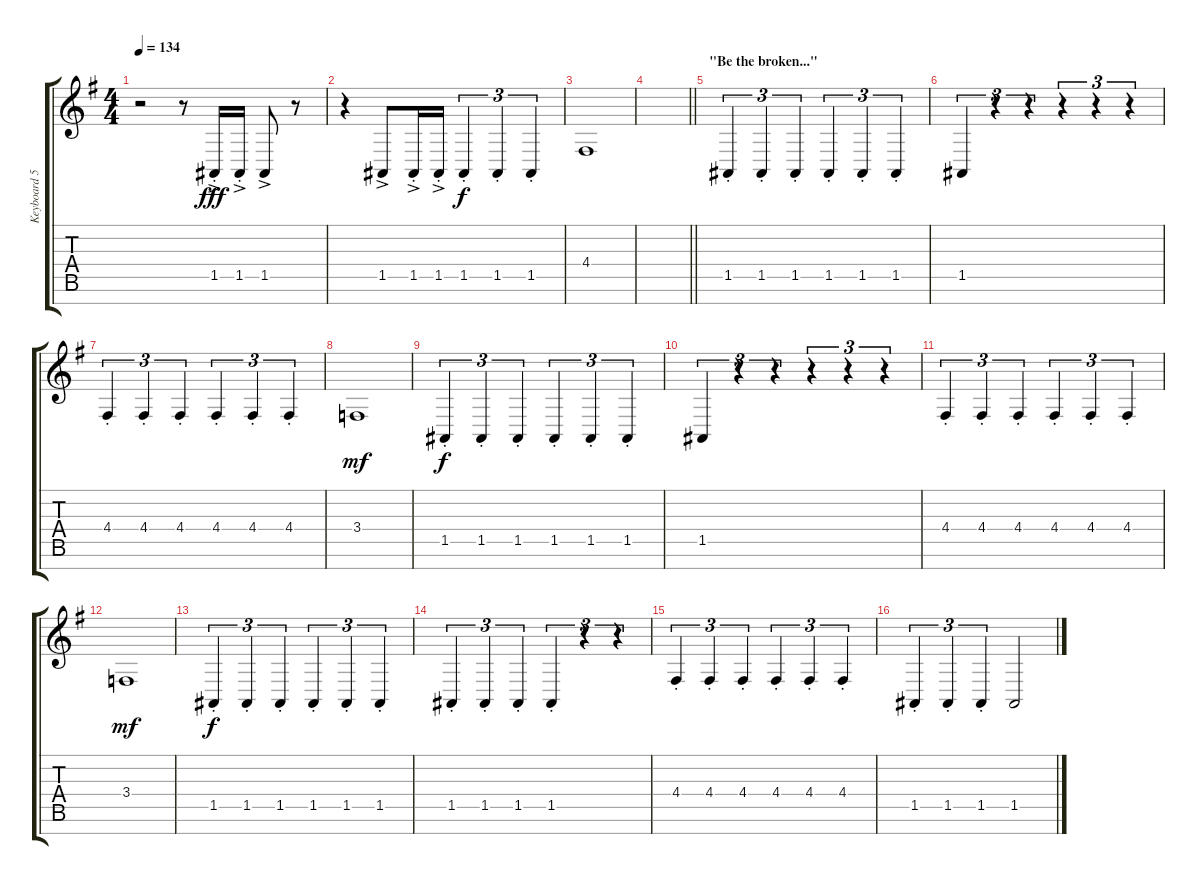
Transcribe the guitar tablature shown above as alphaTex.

\track ("Keyboard 5 - Brat/Shagrath" "Keyboard 5") {instrument trombone}
\staff {score tabs}
\tuning (E4 B3 G3 D3 A2 E2 B1) {hide}
\ts (4 4)
\tempo 134
\clef g2
\ks g
r.2{dy f volume 13} r.8 1.5{ac st}.16{dy fff} 1.5{ac st}.16 1.5{ac}.8 r.8 |
r.4 1.5{ac}.8 1.5{ac st}.16 1.5{ac st}.16 1.5{st}.4{tu (3 2) dy f} 1.5{st}.4{tu (3 2)} 1.5{st}.4{tu (3 2)} |
4.4.1{volume 0} |
\barLineRight lightlight
|
\section ("" "\"Be the broken...\"")
1.5{st}.4{tu (3 2) volume 13} 1.5{st}.4{tu (3 2)} 1.5{st}.4{tu (3 2)} 1.5{st}.4{tu (3 2)} 1.5{st}.4{tu (3 2)} 1.5{st}.4{tu (3 2)} |
1.5.4{tu (3 2)} r.4{tu (3 2)} r.4{tu (3 2)} r.4{tu (3 2)} r.4{tu (3 2)} r.4{tu (3 2)} |
4.4{st}.4{tu (3 2)} 4.4{st}.4{tu (3 2)} 4.4{st}.4{tu (3 2)} 4.4{st}.4{tu (3 2)} 4.4{st}.4{tu (3 2)} 4.4{st}.4{tu (3 2)} |
3.4.1{dy mf} |
1.5{st}.4{tu (3 2) dy f} 1.5{st}.4{tu (3 2)} 1.5{st}.4{tu (3 2)} 1.5{st}.4{tu (3 2)} 1.5{st}.4{tu (3 2)} 1.5{st}.4{tu (3 2)} |
1.5.4{tu (3 2)} r.4{tu (3 2)} r.4{tu (3 2)} r.4{tu (3 2)} r.4{tu (3 2)} r.4{tu (3 2)} |
4.4{st}.4{tu (3 2)} 4.4{st}.4{tu (3 2)} 4.4{st}.4{tu (3 2)} 4.4{st}.4{tu (3 2)} 4.4{st}.4{tu (3 2)} 4.4{st}.4{tu (3 2)} |
3.4.1{dy mf} |
1.5{st}.4{tu (3 2) dy f} 1.5{st}.4{tu (3 2)} 1.5{st}.4{tu (3 2)} 1.5{st}.4{tu (3 2)} 1.5{st}.4{tu (3 2)} 1.5{st}.4{tu (3 2)} |
1.5{st}.4{tu (3 2)} 1.5{st}.4{tu (3 2)} 1.5{st}.4{tu (3 2)} 1.5{st}.4{tu (3 2)} r.4{tu (3 2)} r.4{tu (3 2)} |
4.4{st}.4{tu (3 2)} 4.4{st}.4{tu (3 2)} 4.4{st}.4{tu (3 2)} 4.4{st}.4{tu (3 2)} 4.4{st}.4{tu (3 2)} 4.4{st}.4{tu (3 2)} |
1.5{st}.4{tu (3 2)} 1.5{st}.4{tu (3 2)} 1.5{st}.4{tu (3 2)} 1.5.2
